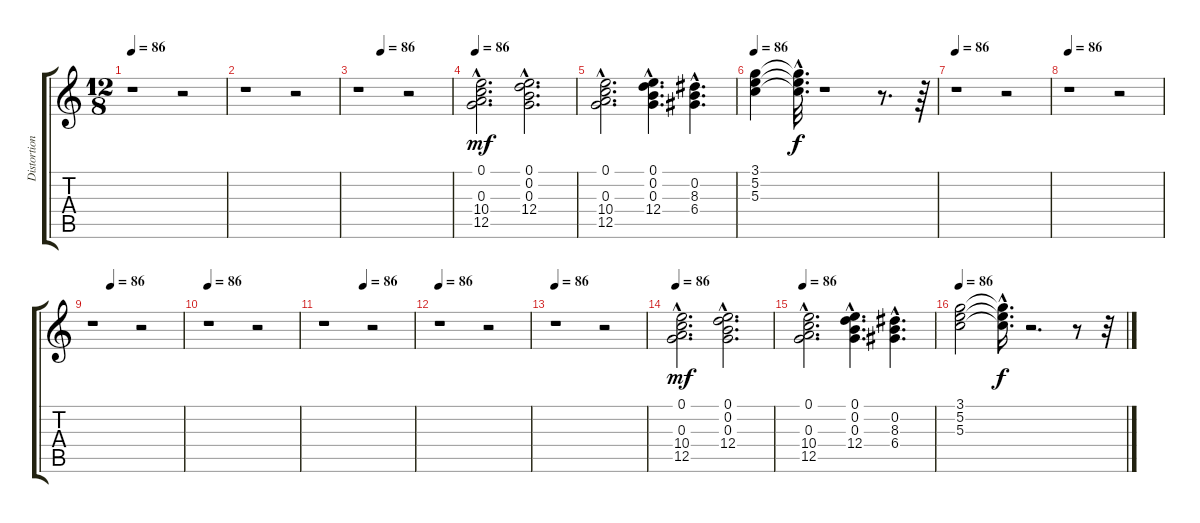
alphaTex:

\track ("Distortion" "Distortion") {instrument distortionguitar}
\staff {score tabs}
\tuning (E4 B3 G3 D3 A2 E2) {hide}
\ts (12 8)
\tempo 86
\clef g2
\ks c
r.1{dy f} r.2 |
r.1 r.2 |
\tempo (86 0.25)
r.1 r.2 |
\tempo 86
(0.1{hac} 0.3{hac} 10.4{hac} 12.5{hac}).2{d dy mf} (0.1{hac} 0.2{hac} 0.3{hac} 12.4{hac}).2{d} |
(0.1{hac} 0.3{hac} 10.4{hac} 12.5{hac}).2{d} (0.1{hac} 0.2{hac} 0.3{hac} 12.4{hac}).4{d} (0.2{hac} 8.3{hac} 6.4{hac}).4{d} |
\tempo 86
(3.1 5.2 5.3).4 (3.1{hac t} 5.2{hac t} 5.3{hac t}).32{d dy f} r.1 r.8{d} r.64 |
\tempo 86
r.1 r.2 |
\tempo 86
r.1 r.2 |
\tempo (86 0.20833333333333334)
r.1 r.2 |
\tempo 86
r.1 r.2 |
\tempo (86 0.4479166666666667)
r.1 r.2 |
\tempo 86
r.1 r.2 |
\tempo 86
r.1 r.2 |
\tempo 86
(0.1{hac} 0.3{hac} 10.4{hac} 12.5{hac}).2{d dy mf} (0.1{hac} 0.2{hac} 0.3{hac} 12.4{hac}).2{d} |
\tempo 86
(0.1{hac} 0.3{hac} 10.4{hac} 12.5{hac}).2{d} (0.1{hac} 0.2{hac} 0.3{hac} 12.4{hac}).4{d} (0.2{hac} 8.3{hac} 6.4{hac}).4{d} |
\tempo 86
(3.1 5.2 5.3).2 (3.1{hac t} 5.2{hac t} 5.3{hac t}).16{d dy f} r.2{d} r.8 r.32
